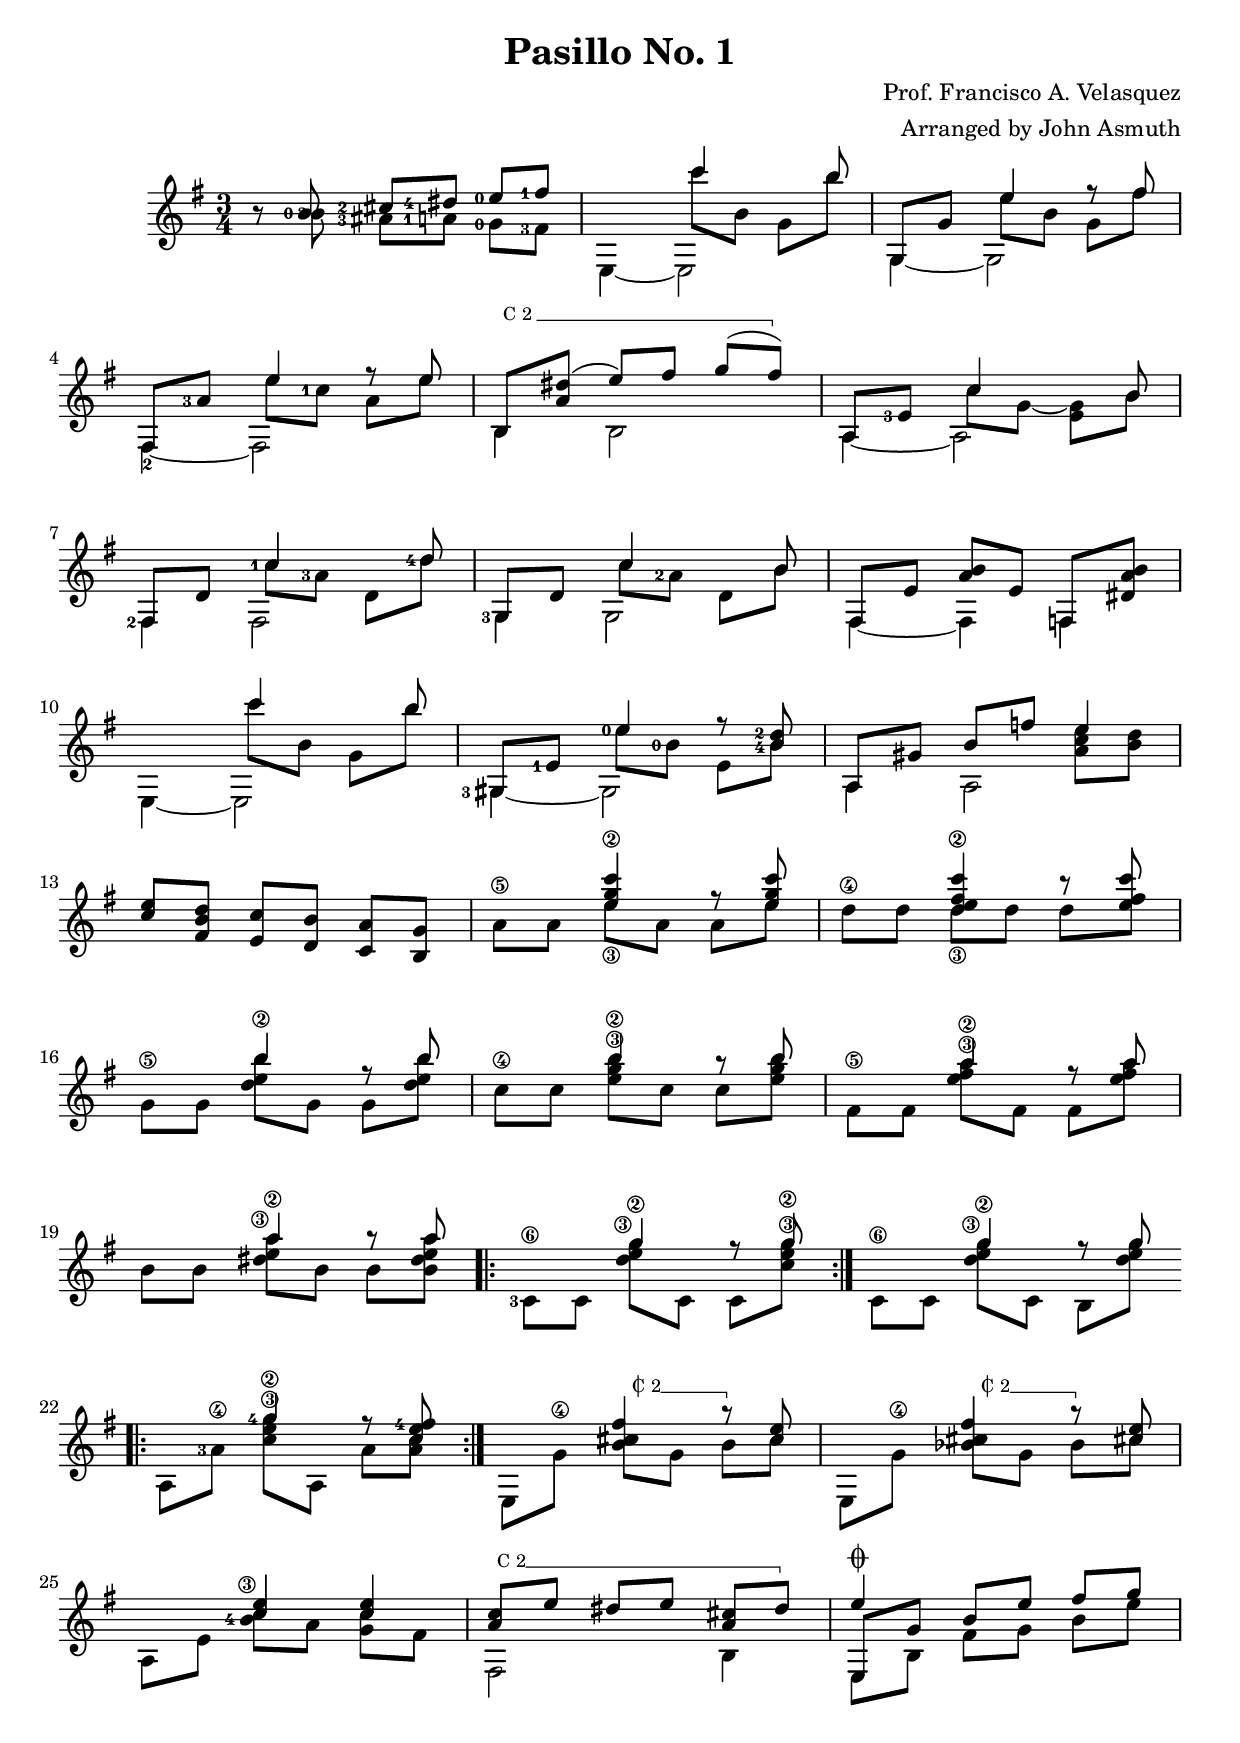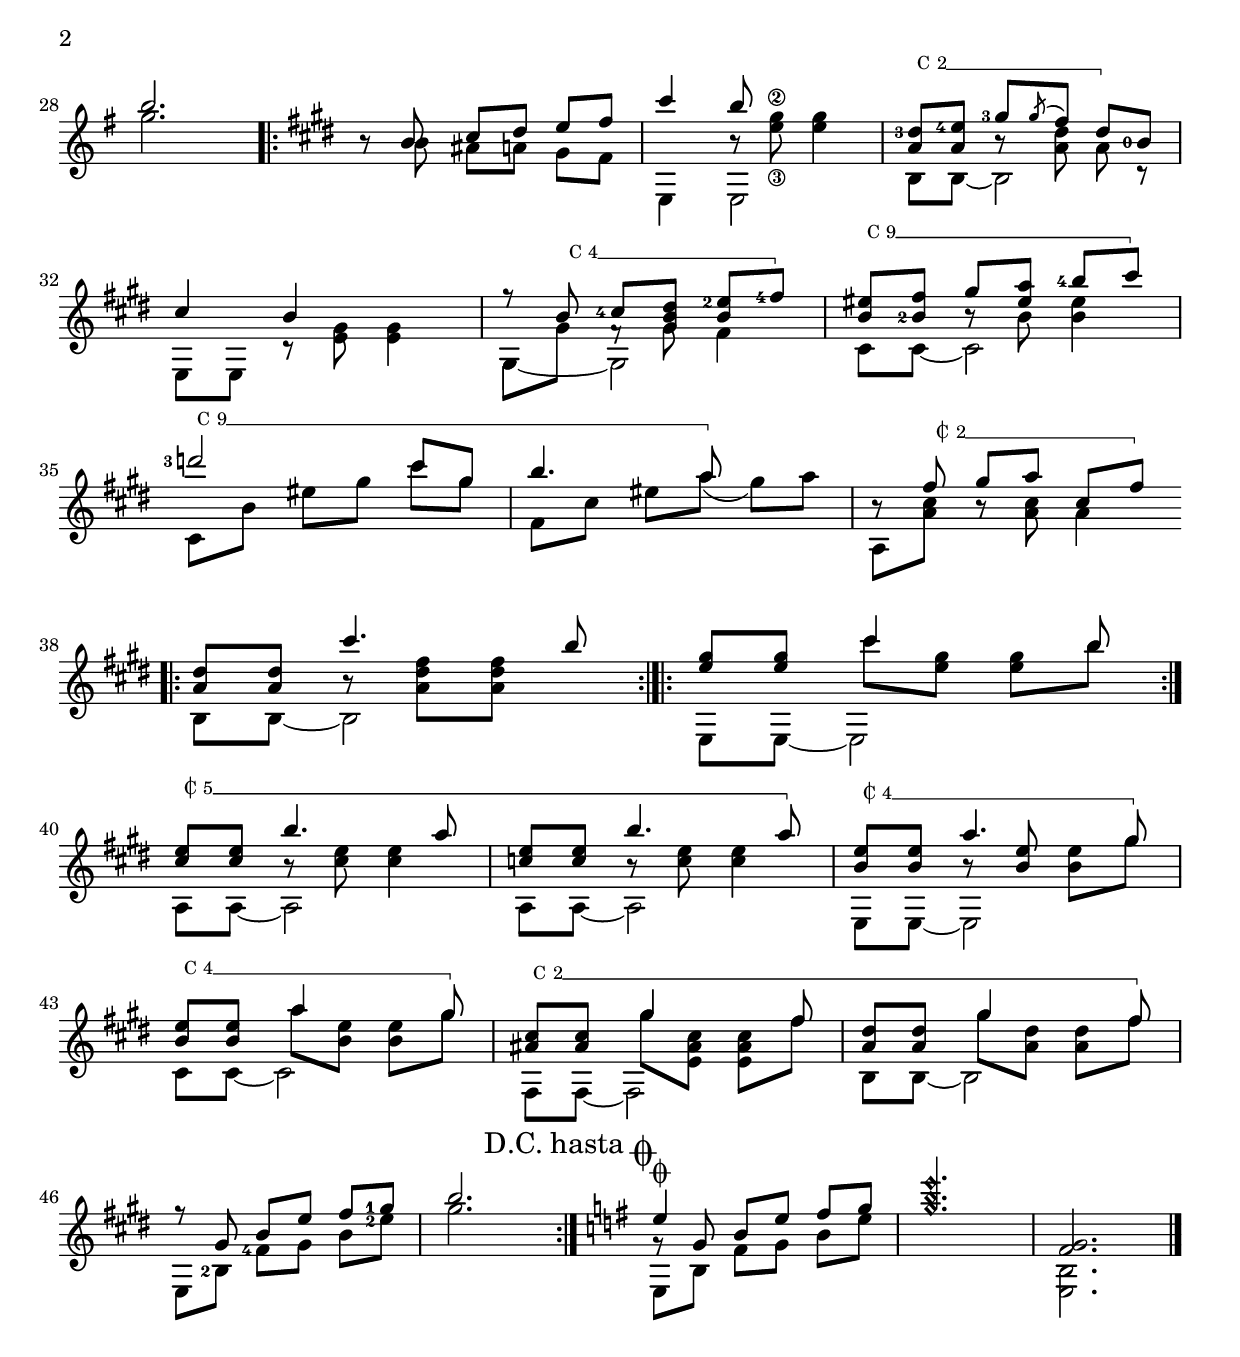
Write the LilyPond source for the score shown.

\version "2.18.2"
\header {
  title = "Pasillo No. 1"
  composer = "Prof. Francisco A. Velasquez"
  arranger = "Arranged by John Asmuth"
}

\include "bbarred.ly"

#(define RH rightHandFinger)

<<
  {
    \time 3/4
    \key g \major
    r8 
    <<
      \new Voice { \voiceOne
        \set fingeringOrientations = #'(left)
        <b'-0> <cis''-2>[ <dis''-4>] <e''-0>[ <fis''-1>] |
        s4 c'''4 s8 b''8 |
        g8[ g'] e''4 r8 fis'' | \break
      }
      \new Voice { \voiceTwo
        \set fingeringOrientations = #'(left)
        \once \override NoteColumn.force-hshift = #1 <b'-3> <ais'-3>[ <a'-1>] <g'-0>[ <fis'-3>] |
        s4 c'''8[ b'] g'[ b''] |
        s4 e''8[ b'] g'[ fis''] |
      }
      \new Voice { \voiceThree
        s8 s2 |
        |
        |
      }
      \new Voice { \voiceFour
        s2 s8 |
        e4~ e2 |
        g4~ g2 |
      }

    >>
    <<
      \new Voice { \voiceOne
        \set fingeringOrientations = #'(left)
        fis8[ <a'-3>] e''4 r8 e''|
        \fbarre #"2 "{ b8[ <a' dis''>] (e'')[ fis''] g''[ (fis'')] }|
        a8[ <e'-3>] c''4 s8 b'8 | \break
      }
      \new Voice { \voiceTwo
        \set fingeringOrientations = #'(left)
        s4 e''8[ <c''-1>] a'[ e''] |
        s2. |
        s4  c''8[ g'~] <g' e'>[ b'] |
      }
      \new Voice { \voiceThree
        |
        |
        |
      }
      \new Voice { \voiceFour
        fis4~-2 fis2 |
        b4 b2 |
        a4~ a2|
      }
    >>
    <<
      \new Voice { \voiceOne
        \set fingeringOrientations = #'(left)
        fis8[ d'] <c''-1>4 s8 d'' |
        g8[ d'] c''4 s8 b' |
        fis8[ e'] <a' b'>[ e'] fis[ <dis' a' b'>] | \break
      }
      \new Voice { \voiceTwo
        \set fingeringOrientations = #'(left)
        s4 c''8[ <a'-3>] d'[ <d''-4>]|
        s4 c''8[ <a'-2>] d'[ b']|
        |
      }
      \new Voice { \voiceThree
        |
        |
        |
      }
      \new Voice { \voiceFour
        \set fingeringOrientations = #'(left)
        <fis-2>4 fis2 |
        <g-3>4 g2 |
        fis4~ fis f |
      }
    >>
    <<
      \new Voice { \voiceOne
        \set fingeringOrientations = #'(left)
        s4 c''' s8 b'' |
        gis8 <e'-1> <e''-0>4 r8 <b'-4 d''-2> |
        a8[ gis'] b'[ f''] e''4 | \break
      }
      \new Voice { \voiceTwo
        \set fingeringOrientations = #'(left)
        s4 c'''8[ b'] g'[ b''] |
        s4 e''8[ <b'-0>] e'[ b'] |
        s2 <a' c'' e''>8[ <b' d''>] |
      }
      \new Voice { \voiceThree
        |
        |
        |
      }
      \new Voice { \voiceFour
        \set fingeringOrientations = #'(left)
        e4~ e2 |
        <gis-3>4~ gis2|
        a4 a2 |
      }
    >>
    <<
      \new Voice { \voiceOne
        <e'' c''>8[ <fis' b' d''>] <e' c''>[ <d' b'>] <c' a'>[ <b g'>] |
        s4 <e'' g''\3 c'''\2> r8 <e'' g'' c'''> |
        s4 <d'' e'' fis''\3 c'''\2> r8  <e'' fis'' c'''>8 | \break
      }
      \new Voice { \voiceTwo
        s2. |
        a'8\5[ a'] e''[ a'] a'[ e''] |
        d''8\4[ d''] d''[ d''] d''[  \once \override NoteColumn.force-hshift = #1.25 fis''] |
      }
      \new Voice { \voiceThree
        |
        |
        |
      }
      \new Voice { \voiceFour
        |
        |
        |
      }
    >>
    <<
      \new Voice { \voiceOne
        s4 b''\2 r8 b'' |
        s4 b''\2 r8 b'' |
        s4 a''\2 r8 a'' | \break
      }
      \new Voice { \voiceTwo
        g'8\5[ g'] <d'' e'' b''>[ g'] g'[ <d'' e'' b''>] |
        c''8\4[ c''] <e'' g''\3 b''>[ c''] c''[ <e'' g'' b''>] |
        fis'8\5[ fis'] <e'' fis''\3 a''>[ fis'] fis'[ <e'' fis'' a''>] |
      }
      \new Voice { \voiceThree
        |
        |
        |
      }
      \new Voice { \voiceFour
        |
        |
        |
      }
    >>
    <<
      \new Voice { \voiceOne
        s4 a''\2 r8 a'' \bar ".|:"
        s4 g''\2 r8 g''\2 \bar ":|."
        s4 g''\2 r8 g'' \bar ".|:" \break
      }
      \new Voice { \voiceTwo
        \set fingeringOrientations = #'(left)
        b'8[ b'] <dis''\3 e'' a''>[ b'] b'[ <b' dis'' e'' a''>] |
        <c'\6-3>8[ c'] <d''\3 e'' g''>[ c'] c'[ <c''\3 e'' g''>] |
        c'8\6[ c'] <d''\3 e'' g''>[ c'] b[ <d'' e'' g''>] |
      }
      \new Voice { \voiceThree
        |
        |
        |
      }
      \new Voice { \voiceFour
        |
        |
        |
      }
    >>
    <<
      \new Voice { \voiceOne
        \set fingeringOrientations = #'(left)
        s4  <g''-4\2>4 r8  <c'' e'' fis''-4> |
        s4 <b' cis'' fis''> r8 <cis'' e''> |
        s4 <bes' c'' fis''> r8 <c'' e''> | \break
      }
      \new Voice { \voiceTwo
        \set fingeringOrientations = #'(left)
        a8[ <a'-3\4>] <c''\3 e'' g''>[ a] a'[ <a' c''>] \bar ":|."
        e8[ g'\4] \bbarre #"2" { \once \override NoteColumn.force-hshift = #1.25 cis''[ g'] b'[ } cis''] |
        e8[ g'\4] \bbarre #"2" { \once \override NoteColumn.force-hshift = #1.25 cis''[ g'] bes'[ } cis''] |
      }
      \new Voice { \voiceThree
        |
        |
        |
      }
      \new Voice { \voiceFour
        |
        |
        |
      }
    >>
    <<
      \new Voice { \voiceOne
        s4 <c'' e''> <c'' e''> |
        \fbarre #"2" { <a' c''>8[ e''] dis''[ e''] <a' cis''>[ dis''] }   |
        e''4 \coda s2 | \break
      }
      \new Voice { \voiceTwo
        \set fingeringOrientations = #'(left)
        a8[ e'] <b'-4\3 c''>[ a'] <g' c''>[ fis'] |
        s2. |
        e8[ b] fis'[ g'] b'[ e''] |
      }
      \new Voice { \voiceThree
        s2. |
        s2. |
        \once \override NoteColumn.force-hshift = #0 e8[ g'] b'[ e''] fis''[ g''] |
      }
      \new Voice { \voiceFour
        s2. |
        fis2 b4 |
        |
      }
    >>
    <<
      \new Voice { \voiceOne
        b''2. \bar ".|:"
      }
      \new Voice { \voiceTwo
        g''2. |
      }
      \new Voice { \voiceThree
        |
      }
      \new Voice { \voiceFour
        |
      }
    >>
    \key e \major
    r8
    <<
      \new Voice { \voiceOne
        \set fingeringOrientations = #'(left)
        b'8 cis''[ dis''] e''[ fis''] |
        cis'''4 b''8 s4. |
        \fbarre #"2" { <a' dis''-3>8[ <a' e''-4>] <gis''-3>[ \slashedGrace gis'' (fis'')] dis''[ } <b'-0>] | \break
      }
      \new Voice { \voiceTwo
        \once \override NoteColumn.force-hshift = #1 b'8 ais'[ a'] gis'[ fis'] |
        s4 \tweak Y-offset #0 r8 <e''\3 gis''\2>8 <e'' gis''>4 |
        s4 \tweak Y-offset #0 r8 \autoBeamOff <a' dis''>8 a' \tweak Y-offset #-3 r8 |
      }
      \new Voice { \voiceThree
        s2 s8 |
        |
        |
      }
      \new Voice { \voiceFour
        s2 s8 |
        e4 e2 |
        b8 b8~ b2 |
      }
    >>
    <<
      \new Voice { \voiceOne
        \set fingeringOrientations = #'(left)
        cis''4 b' s4 |
        r8  \fbarre #"4" { b' <cis''-4>[ <gis' b' dis''>] <b' e''-2>[ <fis''-4>] } |
        \fbarre #"9" { <b' eis''>8[ <b'-2 fis''>] gis''[ <eis'' a''>] <b''-4>[ cis'''] } | \break
      }
      \new Voice { \voiceTwo
        e8[ e8] r8 <e' gis'>8 <e' gis'> 4 |
        gis8[ gis'] \tweak Y-offset #-1.5 r8 <gis'> fis'4 |
        s4 \tweak Y-offset #0 r8 b'8 <b' eis''>4 |
      }
      \new Voice { \voiceThree
        |
        |
        |
      }
      \new Voice { \voiceFour
        s2. |
        \once \override NoteColumn.force-hshift = #0 gis4~ gis2 |
        cis'8[ cis'~] cis'2 |
      }
    >>
    <<
      \new Voice { \voiceOne
        \set fingeringOrientations = #'(left)
        \fbarre #"9" { <d'''-3>2 cis'''8[ gis''] |
        b''4. a''8 s4 }|
        \tweak Y-offset #0 r8 \bbarre #"2" { fis'' gis''[ a''] cis''[ fis''] } \bar ".|:" \break
      }
      \new Voice { \voiceTwo
        cis'8[ b'] eis''[ gis''] cis'''8[ gis''] |
        fis'8[ cis''] eis''[ a''] (gis'')[ a''] |
        a[ <a' cis''>] \tweak Y-offset #0 r8  <a' cis''> a'4 |
      }
      \new Voice { \voiceThree
        |
        |
        |
      }
      \new Voice { \voiceFour
        |
        |
        |
      }
    >>
    <<
      \new Voice { \voiceOne
        s4 cis'''4. b''8 \bar ":|.|:"
        <e'' gis''>8[ <e'' gis''>] cis'''4 s8 b''  \bar ":|." \break
      }
      \new Voice { \voiceTwo
        b8[ b~] b2 |
        s4 cis'''8[ <e'' gis''>] <e'' gis''>[ b''] |
      }
      \new Voice { \voiceThree
        <a' dis''>8[ <a' dis''>] \tweak Y-offset #0 r8 s4. |
        |
      }
      \new Voice { \voiceFour
        s4. <a' dis'' fis''>8 <a' dis'' fis''>8 s8 |
        e8[ e~] e2 |
      }
    >>
    <<
      \new Voice { \voiceOne
        \bbarre #"5" { <cis'' e''>8[ <cis'' e''>] b''4. a''8 |
        <c'' e''>8[ <c'' e''>] b''4. a''8 } |
        \bbarre #"4" {<b' e''>8[ <b' e''>] a''4. gis''8 } | \break
      }
      \new Voice { \voiceTwo
        s4 \tweak Y-offset #0 r8 <cis'' e''>8 <cis'' e''>4 |
        s4 \tweak Y-offset #0 r8 <c'' e''>8 <c'' e''>4 |
        s4 \tweak Y-offset #0 r8 s8 <b' e''>8[ gis''] |
      }
      \new Voice { \voiceThree
        s2. |
        s2. |
        s4. <b' e''>8 s4 |
      }
      \new Voice { \voiceFour
        a8[ a8~] a2 |
        a8[ a8~] a2 |
        e8[ e8~] e2 |
      }
    >>
    <<
      \new Voice { \voiceOne
        \fbarre #"4" { <b' e''>8[ <b' e''>] a''4 s8 gis'' } |
        \fbarre #"2" { <ais' cis''>8[ <ais' cis''>] gis''4 s8 fis'' |
        <a' dis''>8[ <a' dis''>] gis''4 s8 fis'' } | \break
      }
      \new Voice { \voiceTwo
        s4 a''8[ <b' e''>] <b' e''>[ gis''] |
        s4 gis''8[ <e' ais' cis''>] <e' ais' cis''>[ fis''] |
        s4 gis''8[ <a' dis''>] <a' dis''>[ fis''] |
      }
      \new Voice { \voiceThree
        |
        |
        |
      }
      \new Voice { \voiceFour
        cis'8[ cis'8~] cis'2 |
        fis8[ fis8~] fis2 |
        b8[ b8~] b2 |
      }
    >>
    <<
      \new Voice { \voiceOne
        \set fingeringOrientations = #'(left)
        r8 gis' b'[ e''] fis''[ <gis''-1>] |
        b''2. \mark \markup  { D.C. hasta \musicglyph #"scripts.coda" } \bar #":|."
      }
      \new Voice { \voiceTwo
        \set fingeringOrientations = #'(left)
        e8[ <b-2>] <fis'-4>[ gis'] b'[ <e''-2>] |
        gis''2. |
      }
      \new Voice { \voiceThree
        |
        |
      }
      \new Voice { \voiceFour
        |
        |
      }
    >>
    \key g \major
    <<
      \new Voice { \voiceOne
        e''4\coda s2 |
        \set harmonicDots = ##t <g''\harmonic b''\harmonic e'''\harmonic>2. |
        <g' fis'>2. \bar "|."
      }
      \new Voice { \voiceTwo
        e8[ b] fis'[ g'] b'[ e''] |
        s2. |
        <e b>2. |
      }
      \new Voice { \voiceThree
        \tweak Y-offset #-1 r8 g' b'[ e''] fis''[ g''] |
        |
        |
      }
      \new Voice { \voiceFour
        |
        |
        |
      }
    >>
  }
>>
